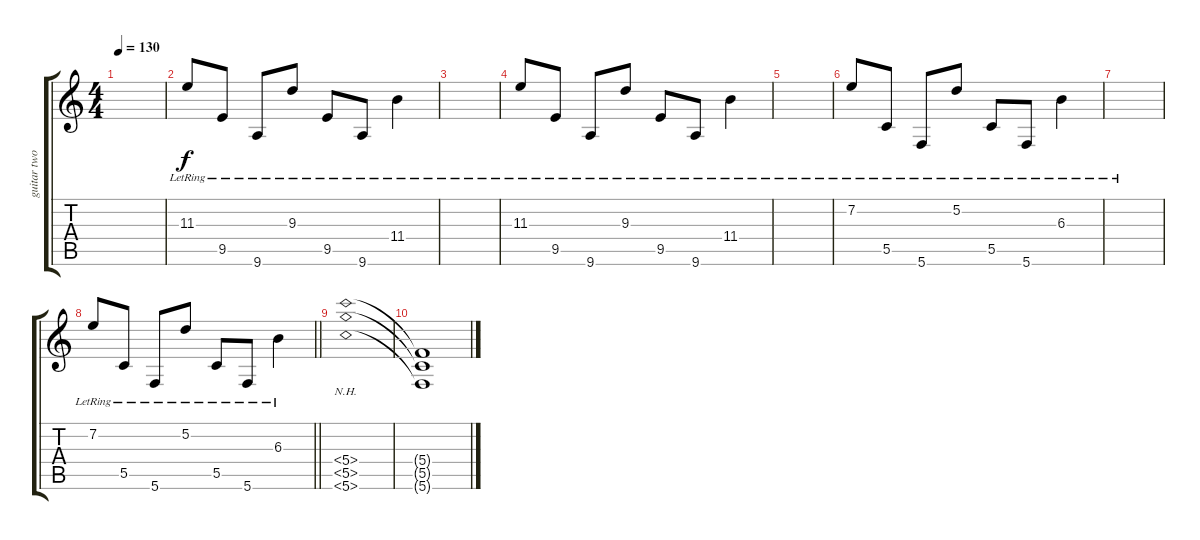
\track ("guitar two" "guitar two") {instrument acousticguitarsteel}
\staff {score tabs}
\tuning (D4 A3 F3 C3 G2 C2) {hide}
\ts (4 4)
\tempo 130
\clef g2
\ks c
|
11.3{lr}.8 9.5{lr}.8 9.6{lr}.8 9.3{lr}.8 9.5{lr}.8 9.6{lr}.8 11.4{lr}.4 |
|
11.3{lr}.8 9.5{lr}.8 9.6{lr}.8 9.3{lr}.8 9.5{lr}.8 9.6{lr}.8 11.4{lr}.4 |
|
7.2{lr}.8 5.5{lr}.8 5.6{lr}.8 5.2{lr}.8 5.5{lr}.8 5.6{lr}.8 6.3{lr}.4 |
|
\barLineRight lightlight
7.2{lr}.8 5.5{lr}.8 5.6{lr}.8 5.2{lr}.8 5.5{lr}.8 5.6{lr}.8 6.3{lr}.4 |
(5.4{nh} 5.5{nh} 5.6{nh}).1 |
(5.4{t} 5.5{t} 5.6{t}).1
